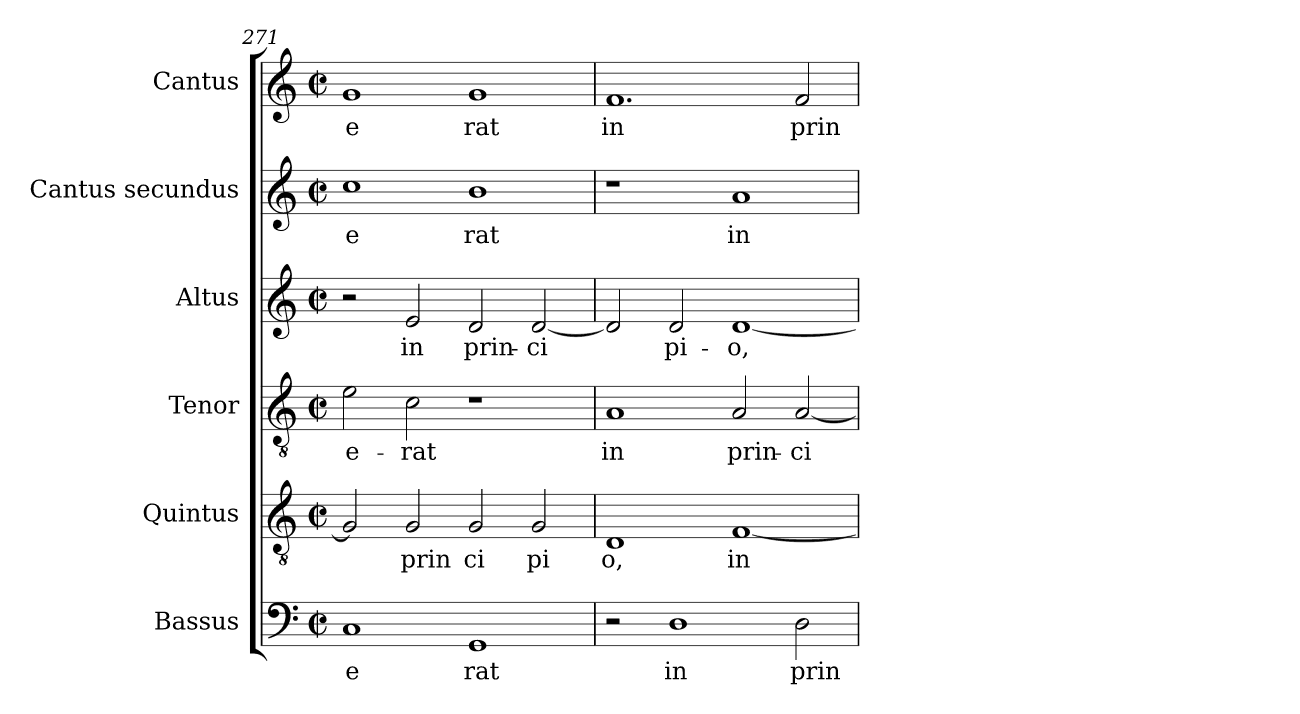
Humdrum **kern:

**kern	**text	**kern	**text	**kern	**text	**kern	**text	**kern	**text	**kern	**text
*part6	*part6	*part5	*part5	*part4	*part4	*part3	*part3	*part2	*part2	*part1	*part1
*staff6	*staff6	*staff5	*staff5	*staff4	*staff4	*staff3	*staff3	*staff2	*staff2	*staff1	*staff1
*I"Bassus	*	*I"Quintus	*	*I"Tenor	*	*I"Altus	*	*I"Cantus  secundus	*	*I"Cantus	*
*I'B	*	*I'Q	*	*I'T	*	*I'A	*	*	*	*I'C	*
*clefF4	*	*clefGv2	*	*clefGv2	*	*clefG2	*	*clefG2	*	*clefG2	*
*k[]	*	*k[]	*	*k[]	*	*k[]	*	*k[]	*	*k[]	*
*C:	*	*C:	*	*C:	*	*C:	*	*C:	*	*C:	*
*M2/2	*	*M2/2	*	*M2/2	*	*M2/2	*	*M2/2	*	*M2/2	*
*met(c|)	*	*met(c|)	*	*met(c|)	*	*met(c|)	*	*met(c|)	*	*met(c|)	*
=271	=271	=271	=271	=271	=271	=271	=271	=271	=271	=271	=271
!	!LO:LY:b:cj	!	!LO:LY:b:cj	!	!LO:LY:b:cj	!	!	!	!LO:LY:b:cj	!	!LO:LY:b:cj
1C	e	2G/]	.	2e\	e-	2r	.	1cc	e	1g	e
!	!	!	!LO:LY:b:cj	!	!LO:LY:b:cj	!	!LO:LY:b:cj	!	!	!	!
.	.	2G/	prin	2c\	-rat	2e/	in	.	.	.	.
!	!LO:LY:b:cj	!	!LO:LY:b:cj	!	!	!	!LO:LY:b:cj	!	!LO:LY:b:cj	!	!LO:LY:b:cj
1GG	rat	2G/	ci	1r	.	2d/	prin-	1b	rat	1g	rat
!	!	!	!LO:LY:b:cj	!	!	!	!LO:LY:b:cj	!	!	!	!
.	.	2G/	pi	.	.	[<2d/	-ci-	.	.	.	.
=272	=272	=272	=272	=272	=272	=272	=272	=272	=272	=272	=272
!	!	!	!LO:LY:b:cj	!	!LO:LY:b:cj	!	!LO:LY:b:cj	!	!	!	!LO:LY:b:cj
2r	.	1D	o,	1A	in	2d/]	--	1r	.	1.f	in
!	!LO:LY:b:cj	!	!	!	!	!	!LO:LY:b:cj	!	!	!	!
1D	in	.	.	.	.	2d/	-pi-	.	.	.	.
!	!	!	!LO:LY:b:cj	!	!LO:LY:b:cj	!	!LO:LY:b:cj	!	!LO:LY:b:cj	!	!
.	.	[>1F	in	2A/	prin-	[>1d	-o,	1a	in	.	.
!	!LO:LY:b:cj	!	!	!	!LO:LY:b:cj	!	!	!	!	!	!LO:LY:b:cj
2D\	prin	.	.	[>2A/	-ci-	.	.	.	.	2f/	prin
=	=	=	=	=	=	=	=	=	=	=	=
*-	*-	*-	*-	*-	*-	*-	*-	*-	*-	*-	*-
